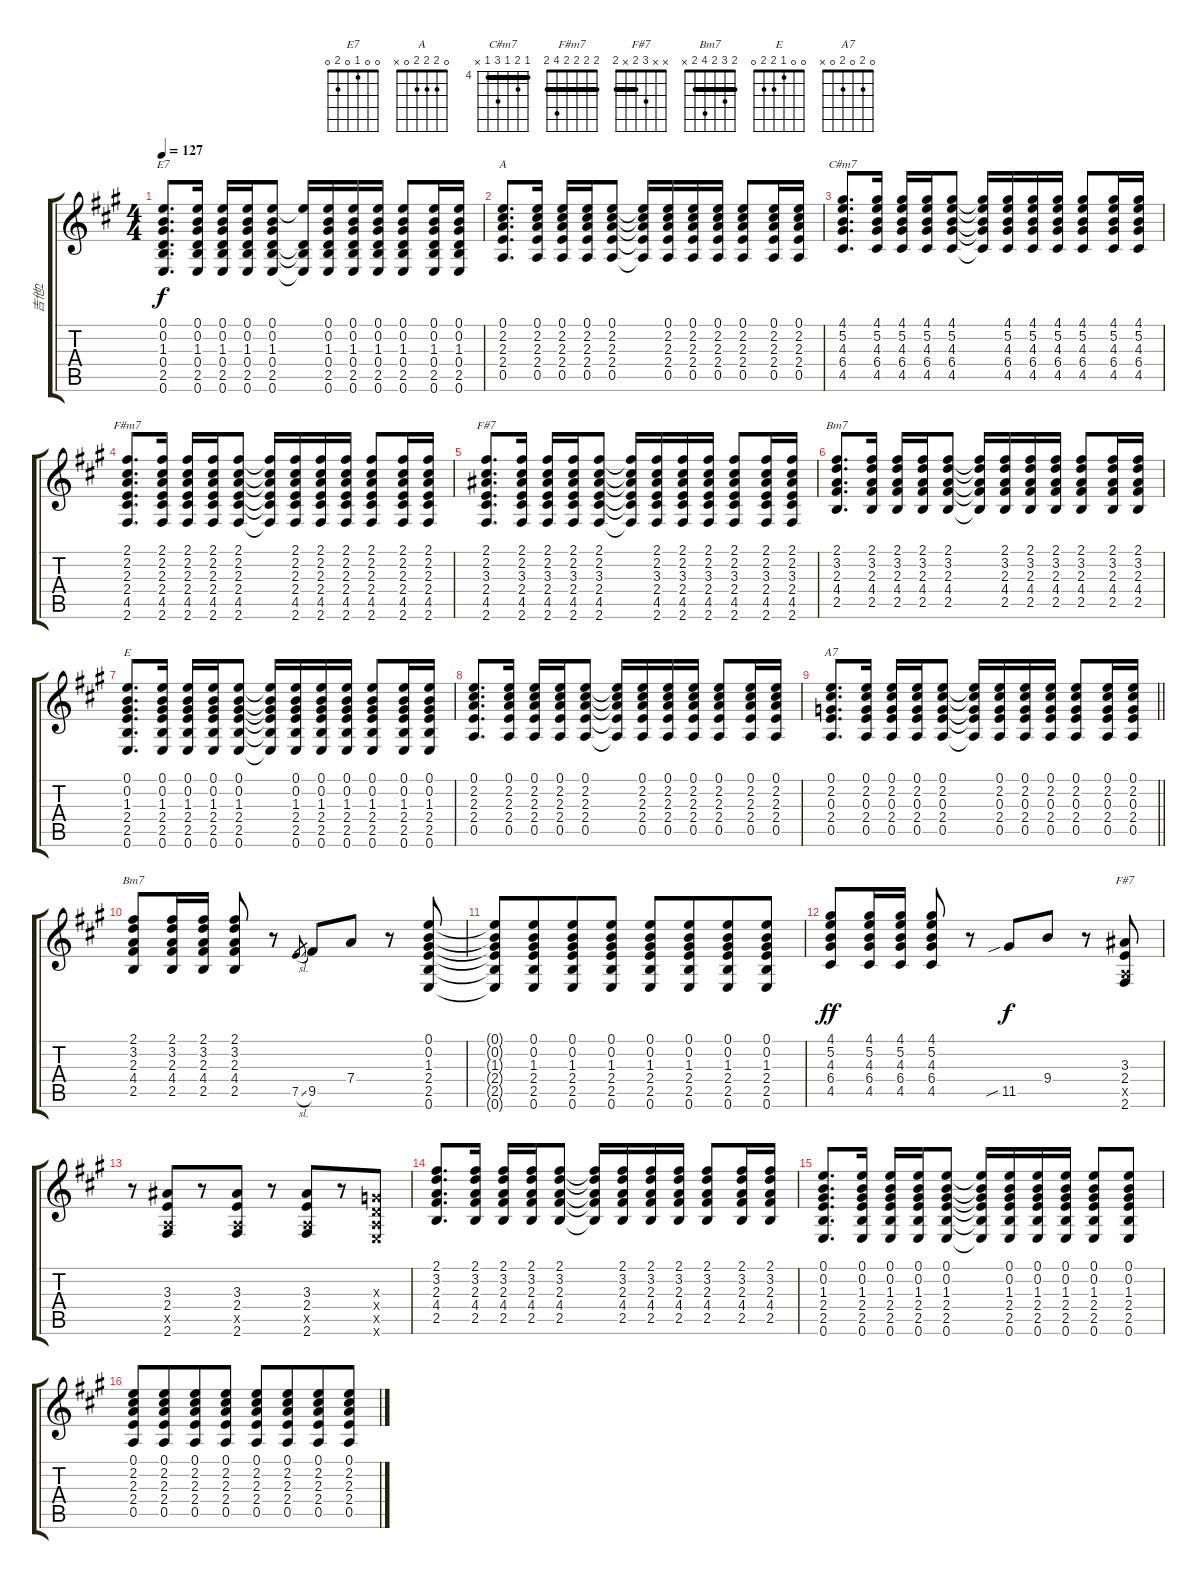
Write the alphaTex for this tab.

\track ("吉他2" "吉他2") {instrument acousticguitarsteel}
\staff {score tabs}
\tuning (E4 B3 G3 D3 A2 E2) {hide}
\chord ("E7" 0 0 1 0 2 0)
\chord ("A" 0 2 2 2 0 x)
\chord ("C#m7" 4 5 4 6 4 x) {firstfret 4 barre 4}
\chord ("F#m7" 2 2 2 2 4 2) {barre 2}
\chord ("F#7" 2 2 3 2 4 2) {barre 2}
\chord ("Bm7" 2 3 2 4 2 2) {barre 2}
\chord ("E" 0 0 1 2 2 0)
\chord ("A7" 0 2 0 2 0 x)
\chord ("Bm7" 2 3 2 4 2 x) {barre 2}
\chord ("F#7" x x 3 2 x 2) {barre 2}
\ts (4 4)
\tempo 127
\clef g2
\ks a
(0.1 0.2 1.3 0.4 2.5 0.6).8{d ch "E7" dy f} (0.1 0.2 1.3 0.4 2.5 0.6).16 (0.1 0.2 1.3 0.4 2.5 0.6).16 (0.1 0.2 1.3 0.4 2.5 0.6).16 (0.1 0.2 1.3 0.4 2.5 0.6).8 (0.1{t} 0.4{t} 2.5{t} 0.6{t}).16 (0.1 0.2 1.3 0.4 2.5 0.6).16 (0.1 0.2 1.3 0.4 2.5 0.6).16 (0.1 0.2 1.3 0.4 2.5 0.6).16 (0.1 0.2 1.3 0.4 2.5 0.6).8 (0.1 0.2 1.3 0.4 2.5 0.6).16 (0.1 0.2 1.3 0.4 2.5 0.6).16 |
(0.1 2.2 2.3 2.4 0.5).8{d ch "A"} (0.1 2.2 2.3 2.4 0.5).16 (0.1 2.2 2.3 2.4 0.5).16 (0.1 2.2 2.3 2.4 0.5).16 (0.1 2.2 2.3 2.4 0.5).8 (0.1{t} 2.2{t} 2.3{t} 2.4{t} 0.5{t}).16 (0.1 2.2 2.3 2.4 0.5).16 (0.1 2.2 2.3 2.4 0.5).16 (0.1 2.2 2.3 2.4 0.5).16 (0.1 2.2 2.3 2.4 0.5).8 (0.1 2.2 2.3 2.4 0.5).16 (0.1 2.2 2.3 2.4 0.5).16 |
(4.1 5.2 4.3 6.4 4.5).8{d ch "C#m7"} (4.1 5.2 4.3 6.4 4.5).16 (4.1 5.2 4.3 6.4 4.5).16 (4.1 5.2 4.3 6.4 4.5).16 (4.1 5.2 4.3 6.4 4.5).8{beam split} (4.1{t} 5.2{t} 4.3{t} 6.4{t} 4.5{t}).16{beam merge} (4.1 5.2 4.3 6.4 4.5).16 (4.1 5.2 4.3 6.4 4.5).16 (4.1 5.2 4.3 6.4 4.5).16{beam split} (4.1 5.2 4.3 6.4 4.5).8{beam merge} (4.1 5.2 4.3 6.4 4.5).16 (4.1 5.2 4.3 6.4 4.5).16 |
(2.1 2.2 2.3 2.4 4.5 2.6).8{d ch "F#m7"} (2.1 2.2 2.3 2.4 4.5 2.6).16 (2.1 2.2 2.3 2.4 4.5 2.6).16 (2.1 2.2 2.3 2.4 4.5 2.6).16{beam merge} (2.1 2.2 2.3 2.4 4.5 2.6).8 (2.1{t} 2.2{t} 2.3{t} 2.4{t} 4.5{t} 2.6{t}).16 (2.1 2.2 2.3 2.4 4.5 2.6).16 (2.1 2.2 2.3 2.4 4.5 2.6).16{beam merge} (2.1 2.2 2.3 2.4 4.5 2.6).16 (2.1 2.2 2.3 2.4 4.5 2.6).8 (2.1 2.2 2.3 2.4 4.5 2.6).16 (2.1 2.2 2.3 2.4 4.5 2.6).16 |
(2.1 2.2 3.3 2.4 4.5 2.6).8{d ch "F#7"} (2.1 2.2 3.3 2.4 4.5 2.6).16 (2.1 2.2 3.3 2.4 4.5 2.6).16 (2.1 2.2 3.3 2.4 4.5 2.6).16 (2.1 2.2 3.3 2.4 4.5 2.6).8 (2.1{t} 2.2{t} 3.3{t} 2.4{t} 4.5{t} 2.6{t}).16 (2.1 2.2 3.3 2.4 4.5 2.6).16 (2.1 2.2 3.3 2.4 4.5 2.6).16 (2.1 2.2 3.3 2.4 4.5 2.6).16 (2.1 2.2 3.3 2.4 4.5 2.6).8 (2.1 2.2 3.3 2.4 4.5 2.6).16 (2.1 2.2 3.3 2.4 4.5 2.6).16 |
(2.1 3.2 2.3 4.4 2.5).8{d ch "Bm7"} (2.1 3.2 2.3 4.4 2.5).16 (2.1 3.2 2.3 4.4 2.5).16 (2.1 3.2 2.3 4.4 2.5).16 (2.1 3.2 2.3 4.4 2.5).8 (2.1{t} 3.2{t} 2.3{t} 4.4{t} 2.5{t}).16 (2.1 3.2 2.3 4.4 2.5).16 (2.1 3.2 2.3 4.4 2.5).16 (2.1 3.2 2.3 4.4 2.5).16 (2.1 3.2 2.3 4.4 2.5).8 (2.1 3.2 2.3 4.4 2.5).16 (2.1 3.2 2.3 4.4 2.5).16 |
(0.1 0.2 1.3 2.4 2.5 0.6).8{d ch "E"} (0.1 0.2 1.3 2.4 2.5 0.6).16 (0.1 0.2 1.3 2.4 2.5 0.6).16 (0.1 0.2 1.3 2.4 2.5 0.6).16 (0.1 0.2 1.3 2.4 2.5 0.6).8 (0.1{t} 0.2{t} 1.3{t} 2.4{t} 2.5{t} 0.6{t}).16 (0.1 0.2 1.3 2.4 2.5 0.6).16 (0.1 0.2 1.3 2.4 2.5 0.6).16 (0.1 0.2 1.3 2.4 2.5 0.6).16 (0.1 0.2 1.3 2.4 2.5 0.6).8 (0.1 0.2 1.3 2.4 2.5 0.6).16 (0.1 0.2 1.3 2.4 2.5 0.6).16 |
(0.1 2.2 2.3 2.4 0.5).8{d} (0.1 2.2 2.3 2.4 0.5).16 (0.1 2.2 2.3 2.4 0.5).16 (0.1 2.2 2.3 2.4 0.5).16 (0.1 2.2 2.3 2.4 0.5).8 (0.1{t} 2.2{t} 2.3{t} 2.4{t} 0.5{t}).16 (0.1 2.2 2.3 2.4 0.5).16 (0.1 2.2 2.3 2.4 0.5).16 (0.1 2.2 2.3 2.4 0.5).16 (0.1 2.2 2.3 2.4 0.5).8 (0.1 2.2 2.3 2.4 0.5).16 (0.1 2.2 2.3 2.4 0.5).16 |
\barLineRight lightlight
(0.1 2.2 0.3 2.4 0.5).8{d ch "A7"} (0.1 2.2 0.3 2.4 0.5).16 (0.1 2.2 0.3 2.4 0.5).16 (0.1 2.2 0.3 2.4 0.5).16 (0.1 2.2 0.3 2.4 0.5).8 (0.1{t} 2.2{t} 0.3{t} 2.4{t} 0.5{t}).16 (0.1 2.2 0.3 2.4 0.5).16 (0.1 2.2 0.3 2.4 0.5).16 (0.1 2.2 0.3 2.4 0.5).16 (0.1 2.2 0.3 2.4 0.5).8 (0.1 2.2 0.3 2.4 0.5).16 (0.1 2.2 0.3 2.4 0.5).16 |
(2.1 3.2 2.3 4.4 2.5).8{ch "Bm7"} (2.1 3.2 2.3 4.4 2.5).16 (2.1 3.2 2.3 4.4 2.5).16{beam split} (2.1 3.2 2.3 4.4 2.5).8 r.8 7.5{sl}.8{gr} 9.5.8 7.4.8 r.8 (0.1 0.2 1.3 2.4 2.5 0.6).8 |
(0.1{t} 0.2{t} 1.3{t} 2.4{t} 2.5{t} 0.6{t}).8 (0.1 0.2 1.3 2.4 2.5 0.6).8{beam merge} (0.1 0.2 1.3 2.4 2.5 0.6).8 (0.1 0.2 1.3 2.4 2.5 0.6).8 (0.1 0.2 1.3 2.4 2.5 0.6).8 (0.1 0.2 1.3 2.4 2.5 0.6).8{beam merge} (0.1 0.2 1.3 2.4 2.5 0.6).8 (0.1 0.2 1.3 2.4 2.5 0.6).8 |
(4.1 5.2 4.3 6.4 4.5).8{dy ff} (4.1 5.2 4.3 6.4 4.5).16 (4.1 5.2 4.3 6.4 4.5).16 (4.1 5.2 4.3 6.4 4.5).8 r.8 11.5{sib}.8{dy f beam merge} 9.4.8 r.8 (3.3 2.4 0.5{x} 2.6).8{ch "F#7"} |
r.8 (3.3 2.4 0.5{x} 2.6).8{beam merge} r.8 (3.3 2.4 0.5{x} 2.6).8 r.8 (3.3 2.4 0.5{x} 2.6).8{beam merge} r.8 (0.3{x} 0.4{x} 0.5{x} 0.6{x}).8 |
(2.1 3.2 2.3 4.4 2.5).8{d} (2.1 3.2 2.3 4.4 2.5).16 (2.1 3.2 2.3 4.4 2.5).16 (2.1 3.2 2.3 4.4 2.5).16 (2.1 3.2 2.3 4.4 2.5).8{beam split} (2.1{t} 3.2{t} 2.3{t} 4.4{t} 2.5{t}).16{beam merge} (2.1 3.2 2.3 4.4 2.5).16 (2.1 3.2 2.3 4.4 2.5).16 (2.1 3.2 2.3 4.4 2.5).16{beam split} (2.1 3.2 2.3 4.4 2.5).8{beam merge} (2.1 3.2 2.3 4.4 2.5).16 (2.1 3.2 2.3 4.4 2.5).16 |
(0.1 0.2 1.3 2.4 2.5 0.6).8{d} (0.1 0.2 1.3 2.4 2.5 0.6).16 (0.1 0.2 1.3 2.4 2.5 0.6).16 (0.1 0.2 1.3 2.4 2.5 0.6).16 (0.1 0.2 1.3 2.4 2.5 0.6).8 (0.1{t} 0.2{t} 1.3{t} 2.4{t} 2.5{t} 0.6{t}).16 (0.1 0.2 1.3 2.4 2.5 0.6).16 (0.1 0.2 1.3 2.4 2.5 0.6).16 (0.1 0.2 1.3 2.4 2.5 0.6).16 (0.1 0.2 1.3 2.4 2.5 0.6).8 (0.1 0.2 1.3 2.4 2.5 0.6).8 |
(0.1 2.2 2.3 2.4 0.5).8 (0.1 2.2 2.3 2.4 0.5).8{beam merge} (0.1 2.2 2.3 2.4 0.5).8 (0.1 2.2 2.3 2.4 0.5).8 (0.1 2.2 2.3 2.4 0.5).8 (0.1 2.2 2.3 2.4 0.5).8{beam merge} (0.1 2.2 2.3 2.4 0.5).8 (0.1 2.2 2.3 2.4 0.5).8
